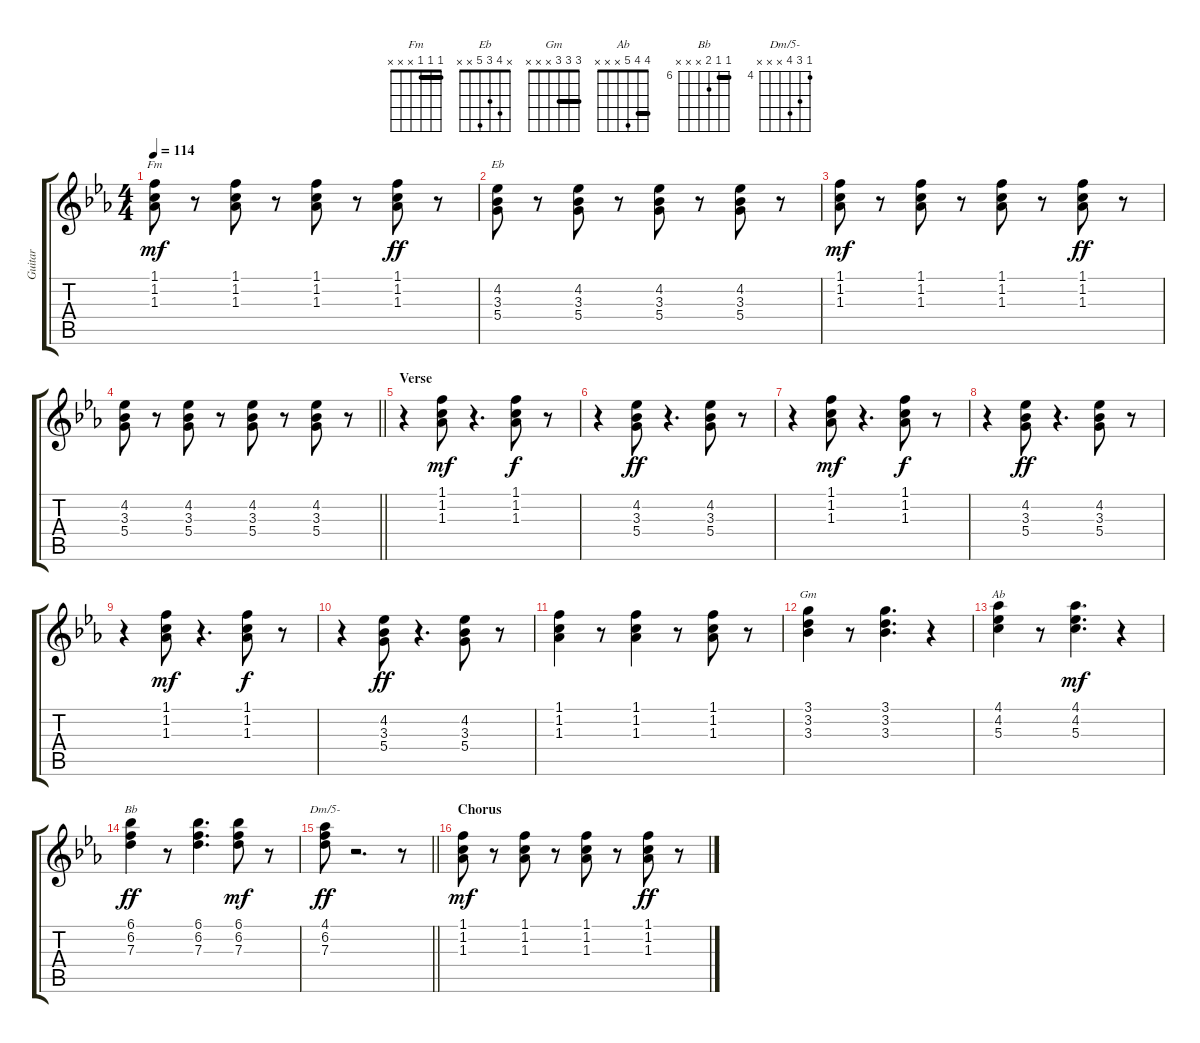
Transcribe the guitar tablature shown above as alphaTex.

\track ("Guitar" "Guitar") {instrument electricguitarclean}
\staff {score tabs}
\tuning (E4 B3 G3 D3 A2 E2) {hide}
\chord ("Fm" 1 1 1 x x x) {barre 1}
\chord ("Eb" x 4 3 5 x x)
\chord ("Gm" 3 3 3 x x x) {barre 3}
\chord ("Ab" 4 4 5 x x x) {barre 4}
\chord ("Bb" 6 6 7 x x x) {firstfret 6 barre 6}
\chord ("Dm/5-" 4 6 7 x x x) {firstfret 4}
\ts (4 4)
\tempo 114
\clef g2
\ks eb
(1.1 1.2 1.3).8{ch "Fm" dy mf} r.8 (1.1 1.2 1.3).8 r.8 (1.1 1.2 1.3).8 r.8 (1.1 1.2 1.3).8{dy ff} r.8 |
(4.2 3.3 5.4).8{ch "Eb"} r.8 (4.2 3.3 5.4).8 r.8 (4.2 3.3 5.4).8 r.8 (4.2 3.3 5.4).8 r.8 |
(1.1 1.2 1.3).8{dy mf} r.8 (1.1 1.2 1.3).8 r.8 (1.1 1.2 1.3).8 r.8 (1.1 1.2 1.3).8{dy ff} r.8 |
\barLineRight lightlight
(4.2 3.3 5.4).8 r.8 (4.2 3.3 5.4).8 r.8 (4.2 3.3 5.4).8 r.8 (4.2 3.3 5.4).8 r.8 |
\section ("" "Verse")
r.4 (1.1 1.2 1.3).8{dy mf} r.4{d} (1.1 1.2 1.3).8{dy f} r.8 |
r.4 (4.2 3.3 5.4).8{dy ff} r.4{d} (4.2 3.3 5.4).8 r.8 |
r.4 (1.1 1.2 1.3).8{dy mf} r.4{d} (1.1 1.2 1.3).8{dy f} r.8 |
r.4 (4.2 3.3 5.4).8{dy ff} r.4{d} (4.2 3.3 5.4).8 r.8 |
r.4 (1.1 1.2 1.3).8{dy mf} r.4{d} (1.1 1.2 1.3).8{dy f} r.8 |
r.4 (4.2 3.3 5.4).8{dy ff} r.4{d} (4.2 3.3 5.4).8 r.8 |
(1.1 1.2 1.3).4 r.8 (1.1 1.2 1.3).4 r.8 (1.1 1.2 1.3).8 r.8 |
(3.1 3.2 3.3).4{ch "Gm"} r.8 (3.1 3.2 3.3).4{d} r.4 |
(4.1 4.2 5.3).4{ch "Ab"} r.8 (4.1 4.2 5.3).4{d dy mf} r.4 |
(6.1 6.2 7.3).4{ch "Bb" dy ff} r.8 (6.1 6.2 7.3).4{d} (6.1 6.2 7.3).8{dy mf} r.8 |
\barLineRight lightlight
(4.1 6.2 7.3).8{ch "Dm/5-" dy ff} r.2{d} r.8 |
\section ("" "Chorus")
(1.1 1.2 1.3).8{dy mf} r.8 (1.1 1.2 1.3).8 r.8 (1.1 1.2 1.3).8 r.8 (1.1 1.2 1.3).8{dy ff} r.8
